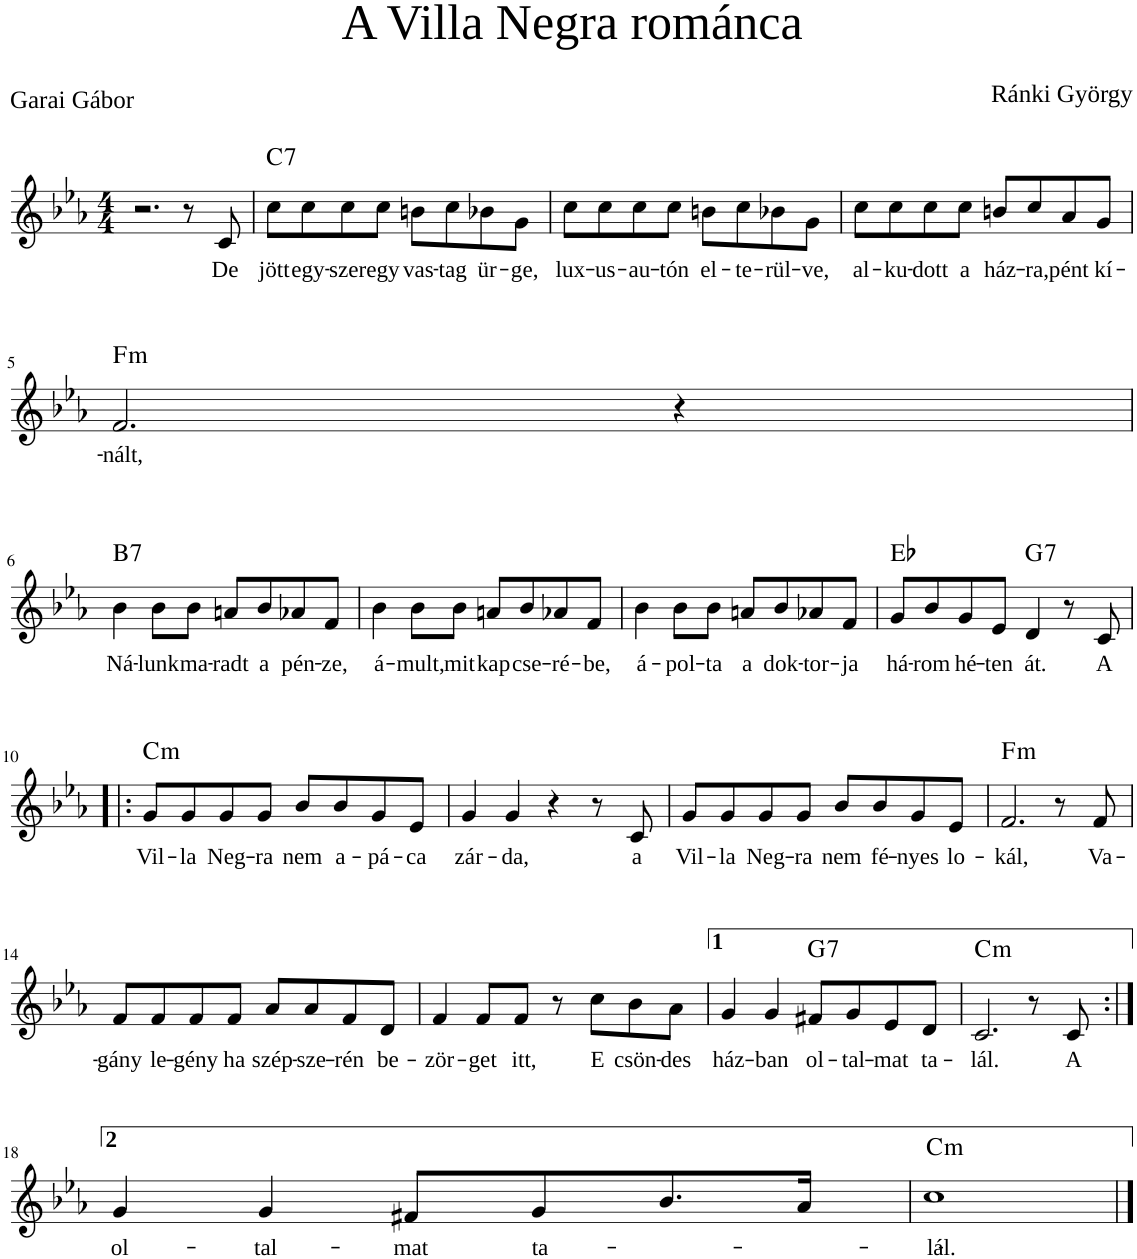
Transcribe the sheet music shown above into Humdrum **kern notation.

**kern	**text	**harte
*part1	*part1	*part1
*staff1	*staff1	*
*I"Choir	*	*
*I'Ch	*	*
*clefG2	*	*
*k[b-e-a-]	*	*
*M4/4	*	*
=1	=1	=1
2.r	.	.
8r	.	.
!	!LO:LY:b	!
8c/	De	.
=2	=2	=2
!	!LO:LY:b	!LO:H:kt=7
8cc\L	jött	C:7
!	!LO:LY:b	!
8cc\	egy-	.
!	!LO:LY:b	!
8cc\	-szer	.
!	!LO:LY:b	!
8cc\J	egy	.
!	!LO:LY:b	!
8bn\L	vas-	.
!	!LO:LY:b	!
8cc\	-tag	.
!	!LO:LY:b	!
8b-X\	ür-	.
!	!LO:LY:b	!
8g\J	-ge,	.
=3	=3	=3
!	!LO:LY:b	!
8cc\L	lux-	.
!	!LO:LY:b	!
8cc\	-us-	.
!	!LO:LY:b	!
8cc\	au-	.
!	!LO:LY:b	!
8cc\J	-tón	.
!	!LO:LY:b	!
8bn\L	el-	.
!	!LO:LY:b	!
8cc\	-te-	.
!	!LO:LY:b	!
8b-X\	-rül-	.
!	!LO:LY:b	!
8g\J	-ve,	.
=4	=4	=4
!	!LO:LY:b	!
8cc\L	al-	.
!	!LO:LY:b	!
8cc\	-ku-	.
!	!LO:LY:b	!
8cc\	-dott	.
!	!LO:LY:b	!
8cc\J	a	.
!	!LO:LY:b	!
8bn/L	ház-	.
!	!LO:LY:b	!
8cc/	-ra,	.
!	!LO:LY:b	!
8a-/	pént	.
!	!LO:LY:b	!
8g/J	kí-	.
!!LO:LB:g=z
=5	=5	=5
!	!LO:LY:b	!LO:H:kt=m
2.f/	-nált,	F:min
4r	.	.
!!LO:LB:g=z
=6	=6	=6
!	!LO:LY:b	!LO:H:kt=7
4b-\	Ná-	B:7
!	!LO:LY:b	!
8b-\L	-lunk	.
!	!LO:LY:b	!
8b-\J	ma-	.
!	!LO:LY:b	!
8an/L	-radt	.
!	!LO:LY:b	!
8b-/	a	.
!	!LO:LY:b	!
8a-X/	pén-	.
!	!LO:LY:b	!
8f/J	-ze,	.
=7	=7	=7
!	!LO:LY:b	!
4b-\	á-	.
!	!LO:LY:b	!
8b-\L	-mult,	.
!	!LO:LY:b	!
8b-\J	mit	.
!	!LO:LY:b	!
8an/L	kap	.
!	!LO:LY:b	!
8b-/	cse-	.
!	!LO:LY:b	!
8a-X/	-ré-	.
!	!LO:LY:b	!
8f/J	-be,	.
=8	=8	=8
!	!LO:LY:b	!
4b-\	á-	.
!	!LO:LY:b	!
8b-\L	-pol-	.
!	!LO:LY:b	!
8b-\J	-ta	.
!	!LO:LY:b	!
8an/L	a	.
!	!LO:LY:b	!
8b-/	dok-	.
!	!LO:LY:b	!
8a-X/	-tor-	.
!	!LO:LY:b	!
8f/J	-ja	.
=9	=9	=9
!	!LO:LY:b	!
8g/L	há-	Eb:maj
!	!LO:LY:b	!
8b-/	-rom	.
!	!LO:LY:b	!
8g/	hé-	.
!	!LO:LY:b	!
8e-/J	-ten	.
!	!LO:LY:b	!LO:H:kt=7
4d/	át.	G:7
8r	.	.
!	!LO:LY:b	!
8c/	A	.
!!LO:LB:g=z
=10!|:	=10!|:	=10!|:
!	!LO:LY:b	!LO:H:kt=m
8g/L	Vil-	C:min
!	!LO:LY:b	!
8g/	-la	.
!	!LO:LY:b	!
8g/	Neg-	.
!	!LO:LY:b	!
8g/J	-ra	.
!	!LO:LY:b	!
8b-/L	nem	.
!	!LO:LY:b	!
8b-/	a-	.
!	!LO:LY:b	!
8g/	-pá-	.
!	!LO:LY:b	!
8e-/J	-ca	.
=11	=11	=11
!	!LO:LY:b	!
4g/	zár-	.
!	!LO:LY:b	!
4g/	-da,	.
4r	.	.
8r	.	.
!	!LO:LY:b	!
8c/	a	.
=12	=12	=12
!	!LO:LY:b	!
8g/L	Vil-	.
!	!LO:LY:b	!
8g/	-la	.
!	!LO:LY:b	!
8g/	Neg-	.
!	!LO:LY:b	!
8g/J	-ra	.
!	!LO:LY:b	!
8b-/L	nem	.
!	!LO:LY:b	!
8b-/	fé-	.
!	!LO:LY:b	!
8g/	-nyes	.
!	!LO:LY:b	!
8e-/J	lo-	.
=13	=13	=13
!	!LO:LY:b	!LO:H:kt=m
2.f/	-kál,	F:min
8r	.	.
!	!LO:LY:b	!
8f/	Va-	.
!!LO:LB:g=z
=14	=14	=14
!	!LO:LY:b	!
8f/L	-gány	.
!	!LO:LY:b	!
8f/	le-	.
!	!LO:LY:b	!
8f/	-gény	.
!	!LO:LY:b	!
8f/J	ha	.
!	!LO:LY:b	!
8a-/L	szép-	.
!	!LO:LY:b	!
8a-/	-sze-	.
!	!LO:LY:b	!
8f/	-rén	.
!	!LO:LY:b	!
8d/J	be-	.
=15	=15	=15
!	!LO:LY:b	!
4f/	-zör-	.
!	!LO:LY:b	!
8f/L	-get	.
!	!LO:LY:b	!
8f/J	itt,	.
8r	.	.
!	!LO:LY:b	!
8cc\L	E	.
!	!LO:LY:b	!
8b-\	csön-	.
!	!LO:LY:b	!
8a-\J	-des	.
=16	=16	=16
!	!LO:LY:b	!
4g/	ház-	.
!	!LO:LY:b	!
4g/	-ban	.
!	!LO:LY:b	!LO:H:kt=7
8f#X/L	ol-	G:7
!	!LO:LY:b	!
8g/	-tal-	.
!	!LO:LY:b	!
8e-/	-mat	.
!	!LO:LY:b	!
8d/J	ta-	.
=17	=17	=17
!	!LO:LY:b	!LO:H:kt=m
2.c/	-lál.	C:min
8r	.	.
!	!LO:LY:b	!
8c/	A	.
!!LO:LB:g=z
=18:|!	=18:|!	=18:|!
!	!LO:LY:b	!
4g/	ol-	.
!	!LO:LY:b	!
4g/	-tal-	.
!	!LO:LY:b	!
8f#X/L	-mat	.
!	!LO:LY:b	!
8g/	ta-	.
8.b-/	.	.
16a-/Jk	.	.
=19	=19	=19
!	!LO:LY:b	!LO:H:kt=m
1cc	-lál.-	C:min
==	==	==
*-	*-	*-
